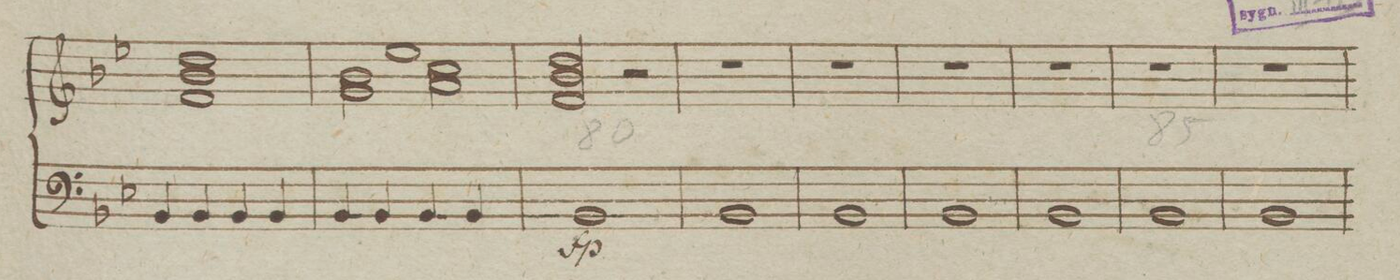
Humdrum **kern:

**kern
*I"Organo
*clefF4
*k[b-e-]
*met(c|)
*M2/2
4BB-/
4BB-/
4BB-/
4BB-/
=77
4BB-/
4BB-/
4BB-/
4BB-/
=78
1BB-
=79
1BB-
=80
1BB-
=81
1BB-
=82
1BB-
=83
1BB-
=84
1BB-
=85
*-
